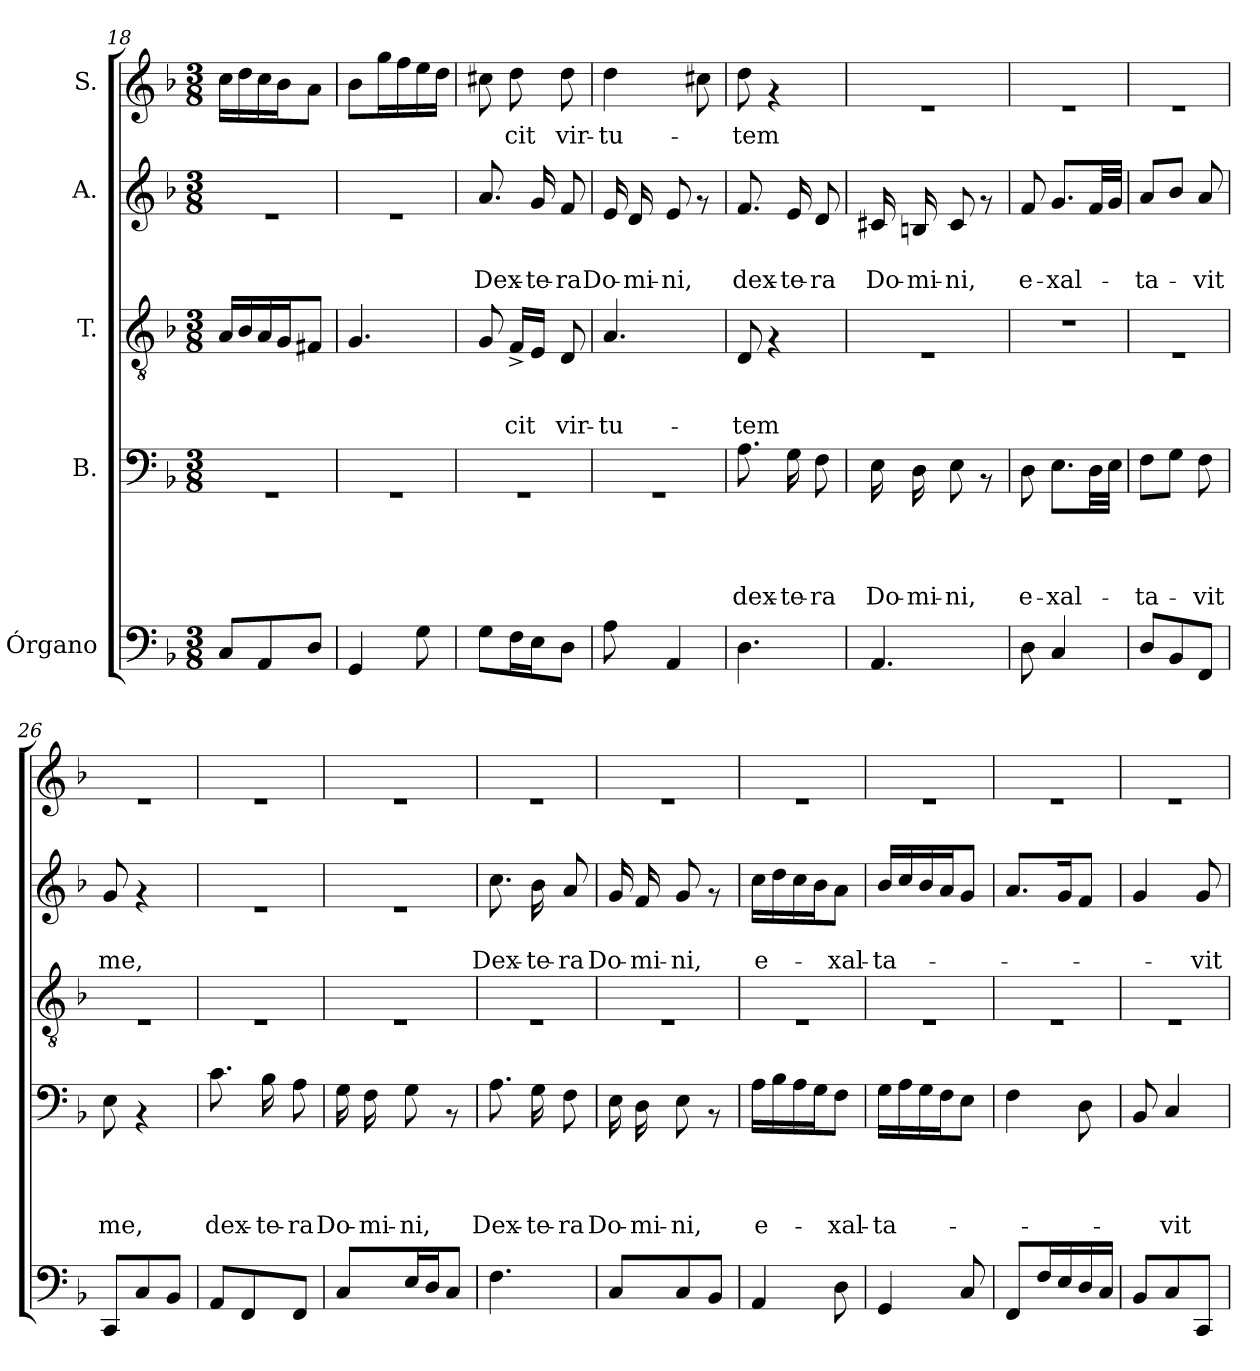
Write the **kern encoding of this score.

**kern	**kern	**text	**text	**text	**text	**kern	**text	**text	**text	**kern	**text	**text	**kern	**text
*part5	*part4	*part4	*part4	*part4	*part4	*part3	*part3	*part3	*part3	*part2	*part2	*part2	*part1	*part1
*staff5	*staff4	*staff4	*staff4	*staff4	*staff4	*staff3	*staff3	*staff3	*staff3	*staff2	*staff2	*staff2	*staff1	*staff1
*I"Órgano	*I"B.	*	*	*	*	*I"T.	*	*	*	*I"A.	*	*	*I"S.	*
!!LO:LB:g=z
*clefF4	*clefF4	*	*	*	*	*clefGv2	*	*	*	*clefG2	*	*	*clefG2	*
*k[b-]	*k[b-]	*	*	*	*	*k[b-]	*	*	*	*k[b-]	*	*	*k[b-]	*
*F:	*F:	*	*	*	*	*F:	*	*	*	*F:	*	*	*F:	*
*M3/8	*M3/8	*	*	*	*	*M3/8	*	*	*	*M3/8	*	*	*M3/8	*
=18	=18	=18	=18	=18	=18	=18	=18	=18	=18	=18	=18	=18	=18	=18
8C/L	4.rGG	.	.	.	.	16A/LL	.	.	.	4.re	.	.	16cc\LL	.
.	.	.	.	.	.	16B-/	.	.	.	.	.	.	16dd\	.
8AA/	.	.	.	.	.	16A/	.	.	.	.	.	.	16cc\	.
.	.	.	.	.	.	16G/J	.	.	.	.	.	.	16b-\J	.
8D/J	.	.	.	.	.	8F#X/J	.	.	.	.	.	.	8a\J	.
=19	=19	=19	=19	=19	=19	=19	=19	=19	=19	=19	=19	=19	=19	=19
4GG/	4.rGG	.	.	.	.	4.G/	.	.	.	4.re	.	.	8b-\L	.
.	.	.	.	.	.	.	.	.	.	.	.	.	16gg\L	.
.	.	.	.	.	.	.	.	.	.	.	.	.	16ff\	.
8G\	.	.	.	.	.	.	.	.	.	.	.	.	16ee\	.
.	.	.	.	.	.	.	.	.	.	.	.	.	16dd\JJ	.
=20	=20	=20	=20	=20	=20	=20	=20	=20	=20	=20	=20	=20	=20	=20
!	!	!	!	!	!	!	!	!	!	!	!	!LO:LY:b	!	!
8G\L	4.rGG	.	.	.	.	8G/	.	.	.	8.a/	.	Dex-	8cc#X\	.
!	!	!	!	!	!	!	!	!	!LO:LY:b	!	!	!	!	!LO:LY:b
16F\L	.	.	.	.	.	16F^</LL	.	.	cit	.	.	.	8dd\	-cit
!	!	!	!	!	!	!	!	!	!	!	!	!LO:LY:b	!	!
16E\J	.	.	.	.	.	16E/JJ	.	.	.	16g/	.	-te-	.	.
!	!	!	!	!	!	!	!	!	!LO:LY:b	!	!	!LO:LY:b	!	!LO:LY:b
8D\J	.	.	.	.	.	8D/	.	.	vir-	8f/	.	-ra	8dd\	vir-
=21	=21	=21	=21	=21	=21	=21	=21	=21	=21	=21	=21	=21	=21	=21
!	!	!	!	!	!	!	!	!	!LO:LY:b	!	!	!LO:LY:b	!	!LO:LY:b
8A\	4.rGG	.	.	.	.	4.A/	.	.	-tu-	16e/	.	Do-	4dd\	-tu-
!	!	!	!	!	!	!	!	!	!	!	!	!LO:LY:b	!	!
.	.	.	.	.	.	.	.	.	.	16d/	.	-mi-	.	.
!	!	!	!	!	!	!	!	!	!	!	!	!LO:LY:b	!	!
4AA/	.	.	.	.	.	.	.	.	.	8e/	.	-ni,	.	.
.	.	.	.	.	.	.	.	.	.	8rf	.	.	8cc#X\	.
=22	=22	=22	=22	=22	=22	=22	=22	=22	=22	=22	=22	=22	=22	=22
!	!	!	!	!	!LO:LY:b	!	!	!	!LO:LY:b	!	!	!LO:LY:b	!	!LO:LY:b
4.D\	8.A\	.	.	.	dex-	8D/	.	.	-tem	8.f/	.	dex-	8dd\	-tem
.	.	.	.	.	.	4rF	.	.	.	.	.	.	4rf	.
!	!	!	!	!	!LO:LY:b	!	!	!	!	!	!	!LO:LY:b	!	!
.	16G\	.	.	.	-te-	.	.	.	.	16e/	.	-te-	.	.
!	!	!	!	!	!LO:LY:b	!	!	!	!	!	!	!LO:LY:b	!	!
.	8F\	.	.	.	-ra	.	.	.	.	8d/	.	-ra	.	.
=23	=23	=23	=23	=23	=23	=23	=23	=23	=23	=23	=23	=23	=23	=23
!	!	!	!	!	!LO:LY:b	!	!	!	!	!	!	!LO:LY:b	!	!
4.AA/	16E\	.	.	.	Do-	4.rE	.	.	.	16c#X/	.	Do-	4.re	.
!	!	!	!	!	!LO:LY:b	!	!	!	!	!	!	!LO:LY:b	!	!
.	16D\	.	.	.	-mi-	.	.	.	.	16Bn/	.	-mi-	.	.
!	!	!	!	!	!LO:LY:b	!	!	!	!	!	!	!LO:LY:b	!	!
.	8E\	.	.	.	-ni,	.	.	.	.	8c#/	.	-ni,	.	.
.	8rAA	.	.	.	.	.	.	.	.	8rf	.	.	.	.
!!LO:PB:g=z
=24	=24	=24	=24	=24	=24	=24	=24	=24	=24	=24	=24	=24	=24	=24
!	!	!	!	!	!LO:LY:b	!	!	!	!	!	!	!LO:LY:b	!	!
8D\	8D\	.	.	.	e-	4.r	.	.	.	8f/	.	e-	4.re	.
!	!	!	!	!	!LO:LY:b	!	!	!	!	!	!	!LO:LY:b	!	!
4C/	8.E\L	.	.	.	-xal-	.	.	.	.	8.g/L	.	-xal-	.	.
.	32D\LL	.	.	.	.	.	.	.	.	32f/LL	.	.	.	.
.	32E\JJJ	.	.	.	.	.	.	.	.	32g/JJJ	.	.	.	.
=25	=25	=25	=25	=25	=25	=25	=25	=25	=25	=25	=25	=25	=25	=25
!	!	!	!	!	!LO:LY:b	!	!	!	!	!	!	!LO:LY:b	!	!
8D/L	8F\L	.	.	.	-ta-	4.rE	.	.	.	8a/L	.	-ta-	4.re	.
8BB-/	8G\J	.	.	.	.	.	.	.	.	8b-/J	.	.	.	.
!	!	!	!	!	!LO:LY:b	!	!	!	!	!	!	!LO:LY:b	!	!
8FF/J	8F\	.	.	.	-vit	.	.	.	.	8a/	.	-vit	.	.
=26	=26	=26	=26	=26	=26	=26	=26	=26	=26	=26	=26	=26	=26	=26
!	!	!	!	!	!LO:LY:b	!	!	!	!	!	!	!LO:LY:b	!	!
8CC/L	8E\	.	.	.	me,	4.rE	.	.	.	8g/	.	me,	4.re	.
8C/	4rAA	.	.	.	.	.	.	.	.	4rf	.	.	.	.
8BB-/J	.	.	.	.	.	.	.	.	.	.	.	.	.	.
=27	=27	=27	=27	=27	=27	=27	=27	=27	=27	=27	=27	=27	=27	=27
!	!	!	!	!	!LO:LY:b	!	!	!	!	!	!	!	!	!
8AA/L	8.c\	.	.	.	dex-	4.rE	.	.	.	4.re	.	.	4.re	.
8FF/	.	.	.	.	.	.	.	.	.	.	.	.	.	.
!	!	!	!	!	!LO:LY:b	!	!	!	!	!	!	!	!	!
.	16B-\	.	.	.	-te-	.	.	.	.	.	.	.	.	.
!	!	!	!	!	!LO:LY:b	!	!	!	!	!	!	!	!	!
8FF/J	8A\	.	.	.	-ra	.	.	.	.	.	.	.	.	.
=28	=28	=28	=28	=28	=28	=28	=28	=28	=28	=28	=28	=28	=28	=28
!	!	!	!	!	!LO:LY:b	!	!	!	!	!	!	!	!	!
8C/L	16G\	.	.	.	Do-	4.rE	.	.	.	4.re	.	.	4.re	.
!	!	!	!	!	!LO:LY:b	!	!	!	!	!	!	!	!	!
.	16F\	.	.	.	-mi-	.	.	.	.	.	.	.	.	.
!	!	!	!	!	!LO:LY:b	!	!	!	!	!	!	!	!	!
16E/L	8G\	.	.	.	-ni,	.	.	.	.	.	.	.	.	.
16D/J	.	.	.	.	.	.	.	.	.	.	.	.	.	.
8C/J	8rAA	.	.	.	.	.	.	.	.	.	.	.	.	.
=29	=29	=29	=29	=29	=29	=29	=29	=29	=29	=29	=29	=29	=29	=29
!	!	!	!	!	!LO:LY:b	!	!	!	!	!	!	!LO:LY:b	!	!
4.F\	8.A\	.	.	.	Dex-	4.rE	.	.	.	8.cc\	.	Dex-	4.re	.
!	!	!	!	!	!LO:LY:b	!	!	!	!	!	!	!LO:LY:b	!	!
.	16G\	.	.	.	-te-	.	.	.	.	16b-\	.	-te-	.	.
!	!	!	!	!	!LO:LY:b	!	!	!	!	!	!	!LO:LY:b	!	!
.	8F\	.	.	.	-ra	.	.	.	.	8a/	.	-ra	.	.
!!LO:PB:g=z
=30	=30	=30	=30	=30	=30	=30	=30	=30	=30	=30	=30	=30	=30	=30
!	!	!	!	!	!LO:LY:b	!	!	!	!	!	!	!LO:LY:b	!	!
8C/L	16E\	.	.	.	Do-	4.rE	.	.	.	16g/	.	Do-	4.re	.
!	!	!	!	!	!LO:LY:b	!	!	!	!	!	!	!LO:LY:b	!	!
.	16D\	.	.	.	-mi-	.	.	.	.	16f/	.	-mi-	.	.
!	!	!	!	!	!LO:LY:b	!	!	!	!	!	!	!LO:LY:b	!	!
8C/	8E\	.	.	.	-ni,	.	.	.	.	8g/	.	-ni,	.	.
8BB-/J	8rAA	.	.	.	.	.	.	.	.	8rf	.	.	.	.
=31	=31	=31	=31	=31	=31	=31	=31	=31	=31	=31	=31	=31	=31	=31
!	!	!	!	!	!LO:LY:b	!	!	!	!	!	!	!LO:LY:b	!	!
4AA/	16A\LL	.	.	.	e-	4.rE	.	.	.	16cc\LL	.	e-	4.re	.
.	16B-\	.	.	.	.	.	.	.	.	16dd\	.	.	.	.
.	16A\	.	.	.	.	.	.	.	.	16cc\	.	.	.	.
.	16G\J	.	.	.	.	.	.	.	.	16b-\J	.	.	.	.
!	!	!	!	!	!LO:LY:b	!	!	!	!	!	!	!LO:LY:b	!	!
8D\	8F\J	.	.	.	-xal-	.	.	.	.	8a\J	.	-xal-	.	.
=32	=32	=32	=32	=32	=32	=32	=32	=32	=32	=32	=32	=32	=32	=32
!	!	!	!	!	!LO:LY:b	!	!	!	!	!	!	!LO:LY:b	!	!
4GG/	16G\LL	.	.	.	-ta-	4.rE	.	.	.	16b-/LL	.	-ta-	4.re	.
.	16A\	.	.	.	.	.	.	.	.	16cc/	.	.	.	.
.	16G\	.	.	.	.	.	.	.	.	16b-/	.	.	.	.
.	16F\J	.	.	.	.	.	.	.	.	16a/J	.	.	.	.
8C/	8E\J	.	.	.	.	.	.	.	.	8g/J	.	.	.	.
=33	=33	=33	=33	=33	=33	=33	=33	=33	=33	=33	=33	=33	=33	=33
8FF/L	4F\	.	.	.	.	4.rE	.	.	.	8.a/L	.	.	4.re	.
16F/L	.	.	.	.	.	.	.	.	.	.	.	.	.	.
16E/	.	.	.	.	.	.	.	.	.	16g/k	.	.	.	.
16D/	8D\	.	.	.	.	.	.	.	.	8f/J	.	.	.	.
16C/JJ	.	.	.	.	.	.	.	.	.	.	.	.	.	.
=34	=34	=34	=34	=34	=34	=34	=34	=34	=34	=34	=34	=34	=34	=34
8BB-/L	8BB-/	.	.	.	.	4.rE	.	.	.	4g/	.	.	4.re	.
!	!	!	!	!	!LO:LY:b	!	!	!	!	!	!	!	!	!
8C/	4C/	.	.	.	-vit	.	.	.	.	.	.	.	.	.
!	!	!	!	!	!	!	!	!	!	!	!	!LO:LY:b	!	!
8CC/J	.	.	.	.	.	.	.	.	.	8g/	.	-vit	.	.
=	=	=	=	=	=	=	=	=	=	=	=	=	=	=
*-	*-	*-	*-	*-	*-	*-	*-	*-	*-	*-	*-	*-	*-	*-
